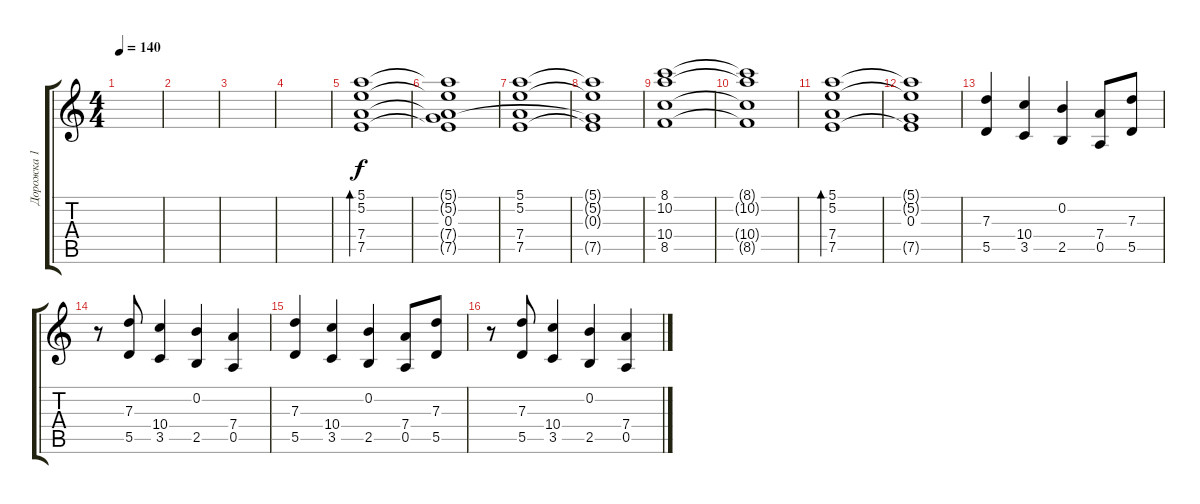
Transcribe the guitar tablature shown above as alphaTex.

\track ("Дорожка 1" "Дорожка 1") {instrument distortionguitar}
\staff {score tabs}
\tuning (E4 B3 G3 D3 A2 E2) {hide}
\ts (4 4)
\tempo 140
\clef g2
\ks c
|
|
|
|
(5.1 5.2 7.4 7.5).1{bd 480 volume 9 instrument overdrivenguitar} |
(5.1{t} 5.2{t} 0.3 7.4{t} 7.5{t}).1{volume 9 instrument overdrivenguitar} |
(5.1 5.2 7.4 7.5).1{volume 11 instrument overdrivenguitar} |
(5.1{t} 5.2{t} 0.3{t} 7.5{t}).1{volume 9 instrument overdrivenguitar} |
(8.1 10.2 10.4 8.5).1{volume 11 instrument overdrivenguitar} |
(8.1{t} 10.2{t} 10.4{t} 8.5{t}).1{volume 9 instrument overdrivenguitar} |
(5.1 5.2 7.4 7.5).1{bd 480 volume 11 instrument overdrivenguitar} |
(5.1{t} 5.2{t} 0.3 7.5{t}).1{volume 7 instrument overdrivenguitar} |
(7.3 5.5).4{volume 13 instrument overdrivenguitar} (10.4 3.5).4 (0.2 2.5).4 (7.4 0.5).8 (7.3 5.5).8 |
r.8 (7.3 5.5).8 (10.4 3.5).4 (0.2 2.5).4 (7.4 0.5).4 |
(7.3 5.5).4 (10.4 3.5).4 (0.2 2.5).4 (7.4 0.5).8 (7.3 5.5).8 |
r.8 (7.3 5.5).8 (10.4 3.5).4 (0.2 2.5).4 (7.4 0.5).4
